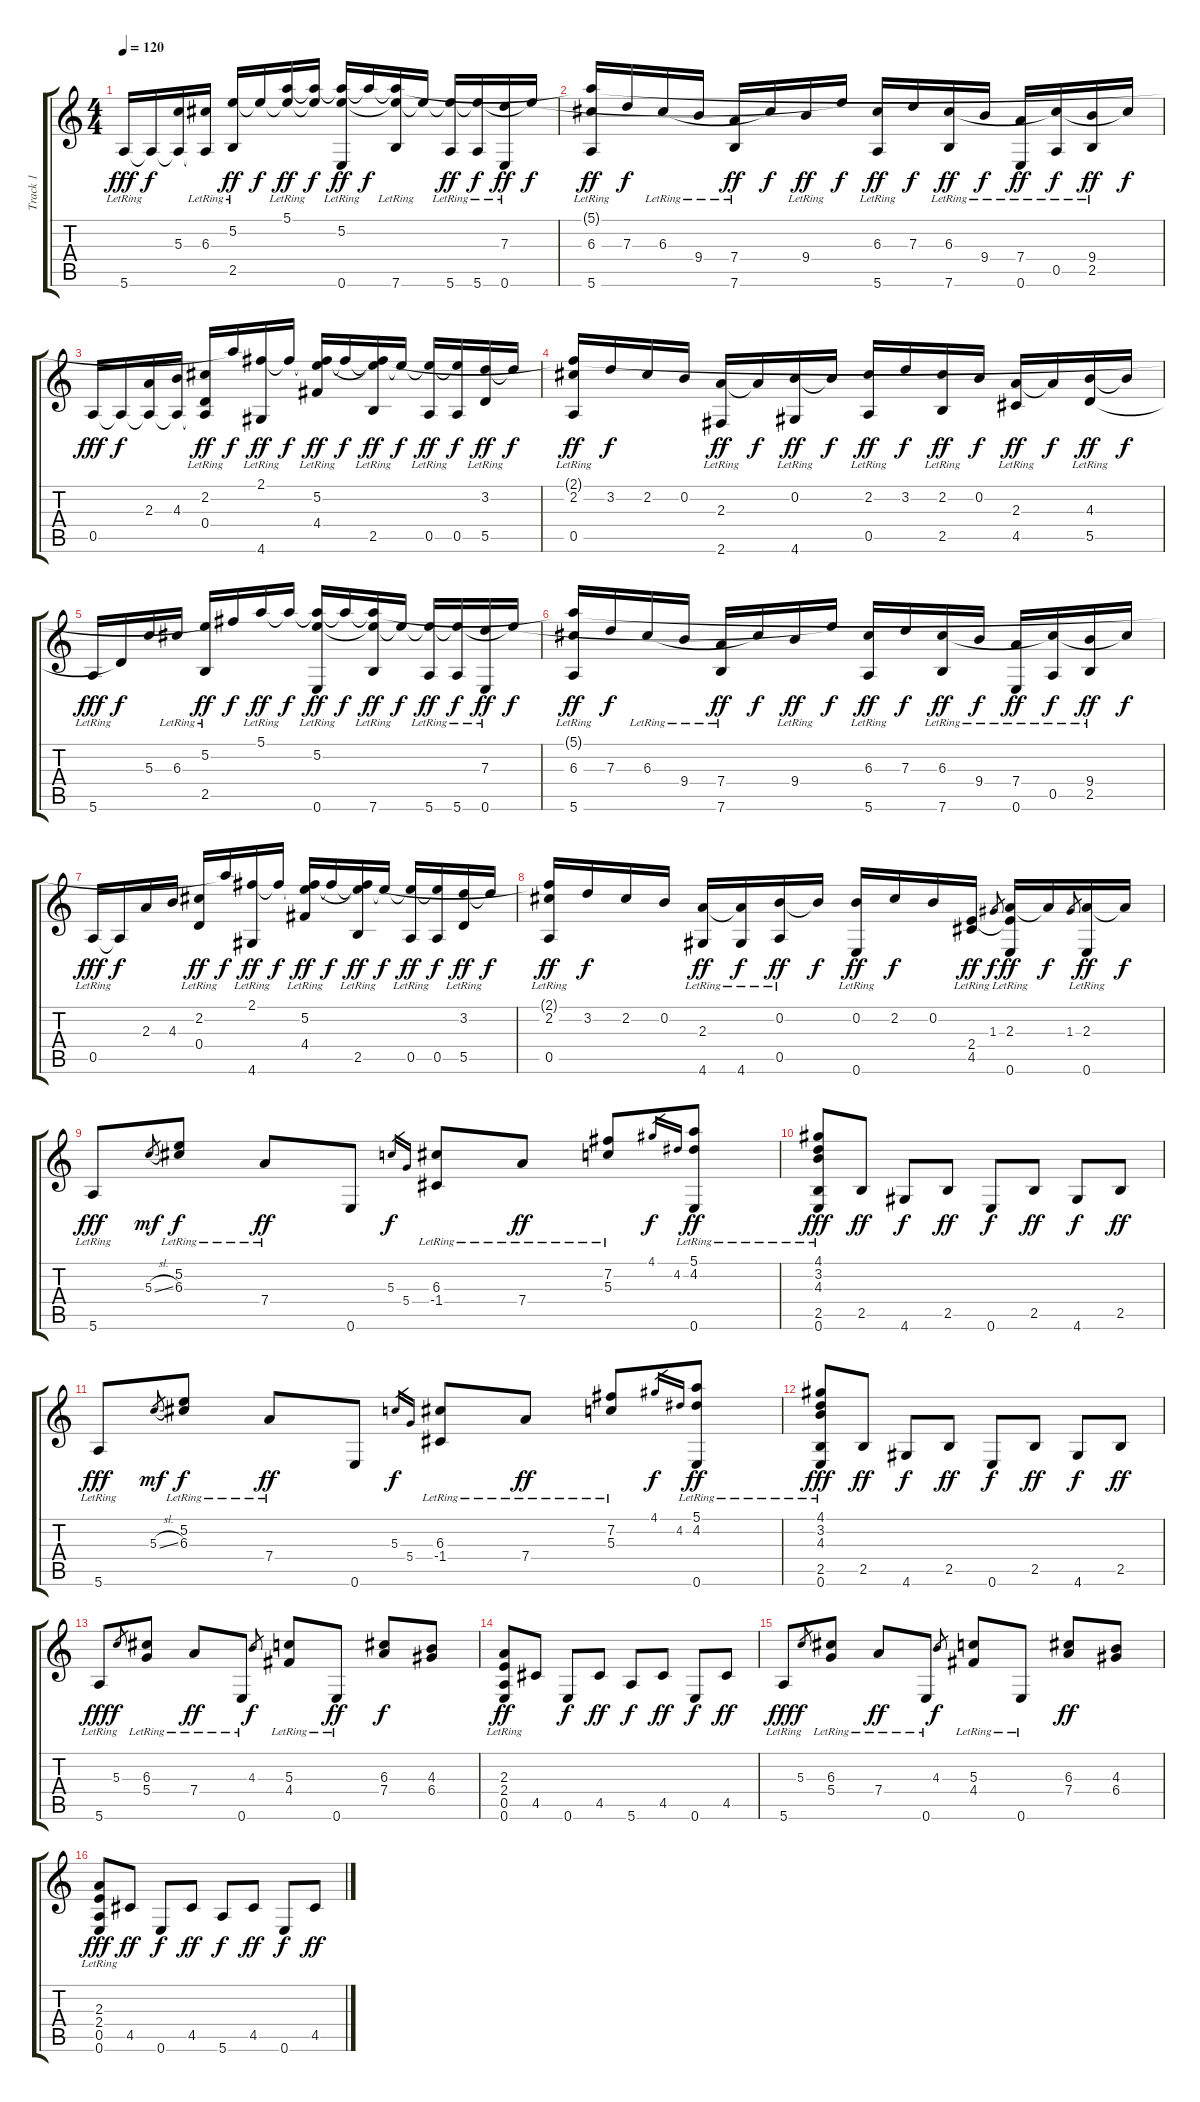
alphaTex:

\track ("Track 1" "Track 1") {instrument acousticguitarnylon}
\staff {score tabs}
\tuning (E4 B3 G3 D3 A2 E2) {hide}
\ts (4 4)
\tempo 120
\clef g2
\ks c
5.6{lr}.16{dy fff} 5.6{t}.16{dy f} (5.3 5.6{t}).16 (6.3{lr} 5.6{t}).16 (5.2{lr} 2.5{lr}).16{dy ff} 5.2{t}.16{dy f} (5.1{lr} 5.2{t}).16{dy ff} (5.1{t} 5.2{t}).16{dy f} (5.1{t} 5.2{lr} 0.6{lr}).16{dy ff} 5.1{t}.16{dy f} (5.1{t} 5.2{t} 7.6{lr}).16 5.2{t}.16 (5.2{t} 5.6{lr}).16{dy ff} (5.2{t} 5.6{lr}).16{dy f} (7.3{lr} 0.6{lr}).16{dy ff} 5.2{t}.16{dy f} |
(5.1{t} 6.3 5.6{lr}).16{dy ff} 7.3.16{dy f} 6.3{lr}.16 9.4{lr}.16 (7.4{lr} 7.6{lr}).16{dy ff} 6.3{t}.16{dy f} 9.4{lr}.16{dy ff} 5.2{t}.16{dy f} (6.3 5.6{lr}).16{dy ff} 7.3.16{dy f} (6.3{lr} 7.6{lr}).16{dy ff} 9.4{lr}.16{dy f} (7.4{lr} 0.6{lr}).16{dy ff} (6.3{t} 0.5{lr}).16{dy f} (9.4{lr} 2.5{lr}).16{dy ff} 6.3{t}.16{dy f} |
0.5.16{dy fff} 0.5{t}.16{dy f} (2.3 0.5{t}).16 (4.3 0.5{t}).16 (2.2 0.4{lr} 0.5{t}).16{dy ff} 5.1{t}.16{dy f} (2.1 4.6{lr}).16{dy ff} 2.1{t}.16{dy f} (2.1{t} 5.2 4.4{lr}).16{dy ff} 2.1{t}.16{dy f} (2.1{t} 5.2{t} 2.5{lr}).16{dy ff} 5.2{t}.16{dy f} (5.2{t} 0.5{lr}).16{dy ff} (5.2{t} 0.5).16{dy f} (3.2 5.5{lr}).16{dy ff} 3.2{t}.16{dy f} |
(2.1{t} 2.2 0.5{lr}).16{dy ff} 3.2.16{dy f} 2.2.16 0.2.16 (2.3 2.6{lr}).16{dy ff} 2.3{t}.16{dy f} (0.2 4.6{lr}).16{dy ff} 0.2{t}.16{dy f} (2.2 0.5{lr}).16{dy ff} 3.2.16{dy f} (2.2 2.5{lr}).16{dy ff} 0.2.16{dy f} (2.3{lr} 4.5{lr}).16{dy ff} 2.3{t}.16{dy f} (4.3{lr} 5.5{lr}).16{dy ff} 4.3{t}.16{dy f} |
5.6{lr}.16{dy fff} 5.5{t}.16{dy f} 5.3.16 6.3{lr}.16 (5.2{lr} 2.5{lr}).16{dy ff} 2.1{t}.16{dy f} 5.1{lr}.16{dy ff} 5.1{t}.16{dy f} (5.1{t} 5.2{lr} 0.6{lr}).16{dy ff} 5.1{t}.16{dy f} (5.1{t} 5.2{t} 7.6{lr}).16{dy ff} 5.2{t}.16{dy f} (5.2{t} 5.6{lr}).16{dy ff} (5.2{t} 5.6{lr}).16{dy f} (7.3{lr} 0.6{lr}).16{dy ff} 5.2{t}.16{dy f} |
(5.1{t} 6.3 5.6{lr}).16{dy ff} 7.3.16{dy f} 6.3{lr}.16 9.4{lr}.16 (7.4{lr} 7.6{lr}).16{dy ff} 6.3{t}.16{dy f} 9.4{lr}.16{dy ff} 5.2{t}.16{dy f} (6.3 5.6{lr}).16{dy ff} 7.3.16{dy f} (6.3{lr} 7.6{lr}).16{dy ff} 9.4{lr}.16{dy f} (7.4{lr} 0.6{lr}).16{dy ff} (6.3{t} 0.5{lr}).16{dy f} (9.4{lr} 2.5{lr}).16{dy ff} 6.3{t}.16{dy f} |
0.5{lr}.16{dy fff} 0.5{t}.16{dy f} 2.3.16 4.3.16 (2.2 0.4{lr}).16{dy ff} 5.1{t}.16{dy f} (2.1 4.6{lr}).16{dy ff} 2.1{t}.16{dy f} (2.1{t} 5.2 4.4{lr}).16{dy ff} 2.1{t}.16{dy f} (2.1{t} 5.2{t} 2.5{lr}).16{dy ff} 5.2{t}.16{dy f} (5.2{t} 0.5{lr}).16{dy ff} (5.2{t} 0.5).16{dy f} (3.2 5.5{lr}).16{dy ff} 3.2{t}.16{dy f} |
(2.1{t} 2.2 0.5{lr}).16{dy ff} 3.2.16{dy f} 2.2.16 0.2.16 (2.3 4.6{lr}).16{dy ff} (2.3{t} 4.6{lr}).16{dy f} (0.2 0.5{lr}).16{dy ff} 0.2{t}.16{dy f} (0.2 0.6{lr}).16{dy ff} 2.2.16{dy f} 0.2.16 (2.4 4.5{lr}).16{dy ff} 1.3.8{gr dy f} (2.3 2.4{t} 0.6{lr}).16{dy ff} 2.3{t}.16{dy f} 1.3.8{gr} (2.3 0.6{lr}).16{dy ff} 2.3{t}.16{dy f} |
5.6{lr}.8{dy fff} 5.3{sl}.8{gr dy mf} (5.2{lr} 6.3).8{dy f} 7.4{lr}.8{dy ff} 0.6.8 5.3.16{gr dy f} 5.4.16{gr} (6.3{lr} -1.4).8 7.4{lr}.8{dy ff} (7.2{lr} 5.3{lr}).8 4.1.16{gr dy f} 4.2.16{gr} (5.1 4.2 0.6{lr}).8{dy ff} |
(4.1{lr} 3.2{lr} 4.3{lr} 2.5{lr} 0.6).8{dy fff} 2.5.8{dy ff} 4.6.8{dy f} 2.5.8{dy ff} 0.6.8{dy f} 2.5.8{dy ff} 4.6.8{dy f} 2.5.8{dy ff} |
5.6{lr}.8{dy fff} 5.3{sl}.8{gr dy mf} (5.2{lr} 6.3).8{dy f} 7.4{lr}.8{dy ff} 0.6.8 5.3.16{gr dy f} 5.4.16{gr} (6.3{lr} -1.4).8 7.4{lr}.8{dy ff} (7.2{lr} 5.3{lr}).8 4.1.16{gr dy f} 4.2.16{gr} (5.1 4.2 0.6{lr}).8{dy ff} |
(4.1{lr} 3.2{lr} 4.3{lr} 2.5{lr} 0.6).8{dy fff} 2.5.8{dy ff} 4.6.8{dy f} 2.5.8{dy ff} 0.6.8{dy f} 2.5.8{dy ff} 4.6.8{dy f} 2.5.8{dy ff} |
5.6{lr}.8{dy fff} 5.3.8{gr dy f} (6.3{lr} 5.4).8 7.4{lr}.8{dy ff} 0.6{lr}.8 4.3.8{gr dy f} (5.3{lr} 4.4).8 0.6{lr}.8{dy ff} (6.3 7.4).8{dy f} (4.3 6.4).8 |
(2.3{lr} 2.4{lr} 0.5{lr} 0.6{lr}).8{dy ff} 4.5.8 0.6.8{dy f} 4.5.8{dy ff} 5.6.8{dy f} 4.5.8{dy ff} 0.6.8{dy f} 4.5.8{dy ff} |
5.6{lr}.8{dy fff} 5.3.8{gr dy f} (6.3{lr} 5.4).8 7.4{lr}.8{dy ff} 0.6{lr}.8 4.3.8{gr dy f} (5.3{lr} 4.4).8 0.6{lr}.8 (6.3 7.4).8{dy ff} (4.3 6.4).8 |
(2.3{lr} 2.4{lr} 0.5{lr} 0.6{lr}).8{dy fff} 4.5.8{dy ff} 0.6.8{dy f} 4.5.8{dy ff} 5.6.8{dy f} 4.5.8{dy ff} 0.6.8{dy f} 4.5.8{dy ff}
